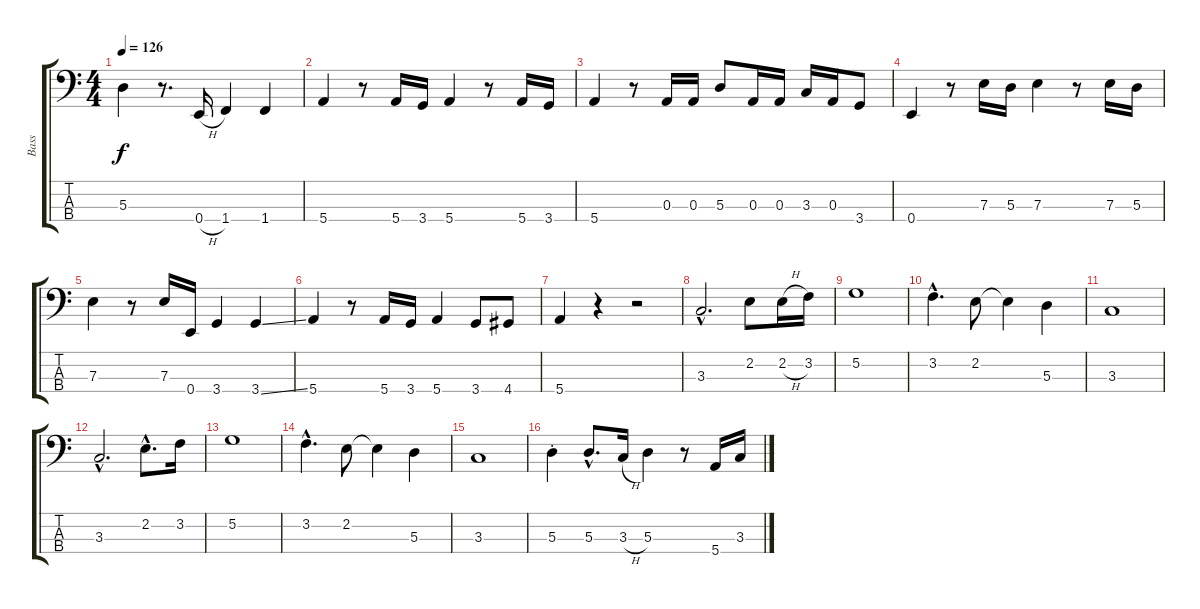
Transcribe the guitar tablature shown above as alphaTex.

\track ("Bass" "Bass") {instrument electricbasspick}
\staff {score tabs}
\tuning (G2 D2 A1 E1) {hide}
\ts (4 4)
\tempo 126
\clef f4
\ks c
5.3.4{dy f} r.8{d} 0.4{h}.16 1.4.4 1.4.4 |
5.4.4 r.8 5.4.16 3.4.16 5.4.4 r.8 5.4.16 3.4.16 |
5.4.4 r.8 0.3.16 0.3.16 5.3.8 0.3.16 0.3.16 3.3.16 0.3.16 3.4.8 |
0.4.4 r.8 7.3.16 5.3.16 7.3.4 r.8 7.3.16 5.3.16 |
7.3.4 r.8 7.3.16 0.4.16 3.4.4 3.4{ss}.4 |
5.4.4 r.8 5.4.16 3.4.16 5.4.4 3.4.8 4.4.8 |
5.4.4 r.4 r.2 |
3.3{hac}.2{d} 2.2.8 2.2{h}.16 3.2.16 |
5.2.1 |
3.2{hac}.4{d} 2.2.8 2.2{t}.4 5.3.4 |
3.3.1 |
3.3{hac}.2{d} 2.2{hac}.8{d} 3.2.16 |
5.2.1 |
3.2{hac}.4{d} 2.2.8 2.2{t}.4 5.3.4 |
3.3.1 |
5.3{st}.4 5.3{hac}.8{d} 3.3{h}.16 5.3.4 r.8 5.4.16 3.3.16
